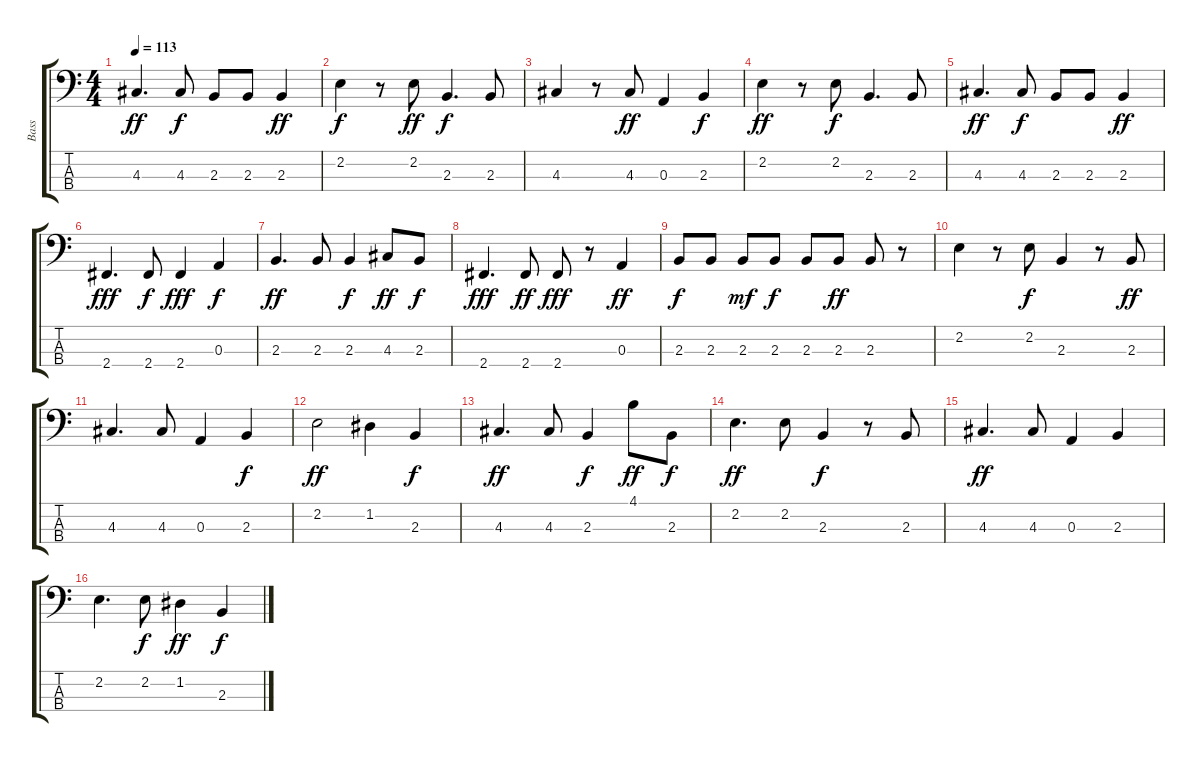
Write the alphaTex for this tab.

\track ("Bass" "Bass") {instrument electricbasspick}
\staff {score tabs}
\tuning (G2 D2 A1 E1) {hide}
\ts (4 4)
\tempo 113
\clef f4
\ks c
4.3.4{d dy ff} 4.3.8{dy f} 2.3.8 2.3.8 2.3.4{dy ff} |
2.2.4{dy f} r.8 2.2.8{dy ff} 2.3.4{d dy f} 2.3.8 |
4.3.4 r.8 4.3.8{dy ff} 0.3.4 2.3.4{dy f} |
2.2.4{dy ff} r.8 2.2.8{dy f} 2.3.4{d} 2.3.8 |
4.3.4{d dy ff} 4.3.8{dy f} 2.3.8 2.3.8 2.3.4{dy ff} |
2.4.4{d dy fff} 2.4.8{dy f} 2.4.4{dy fff} 0.3.4{dy f} |
2.3.4{d dy ff} 2.3.8 2.3.4{dy f} 4.3.8{dy ff} 2.3.8{dy f} |
2.4.4{d dy fff} 2.4.8{dy ff} 2.4.8{dy fff} r.8 0.3.4{dy ff} |
2.3.8{dy f} 2.3.8 2.3.8{dy mf} 2.3.8{dy f} 2.3.8 2.3.8{dy ff} 2.3.8 r.8 |
2.2.4 r.8 2.2.8{dy f} 2.3.4 r.8 2.3.8{dy ff} |
4.3.4{d} 4.3.8 0.3.4 2.3.4{dy f} |
2.2.2{dy ff} 1.2.4 2.3.4{dy f} |
4.3.4{d dy ff} 4.3.8 2.3.4{dy f} 4.1.8{dy ff} 2.3.8{dy f} |
2.2.4{d dy ff} 2.2.8 2.3.4{dy f} r.8 2.3.8 |
4.3.4{d dy ff} 4.3.8 0.3.4 2.3.4 |
2.2.4{d} 2.2.8{dy f} 1.2.4{dy ff} 2.3.4{dy f}
